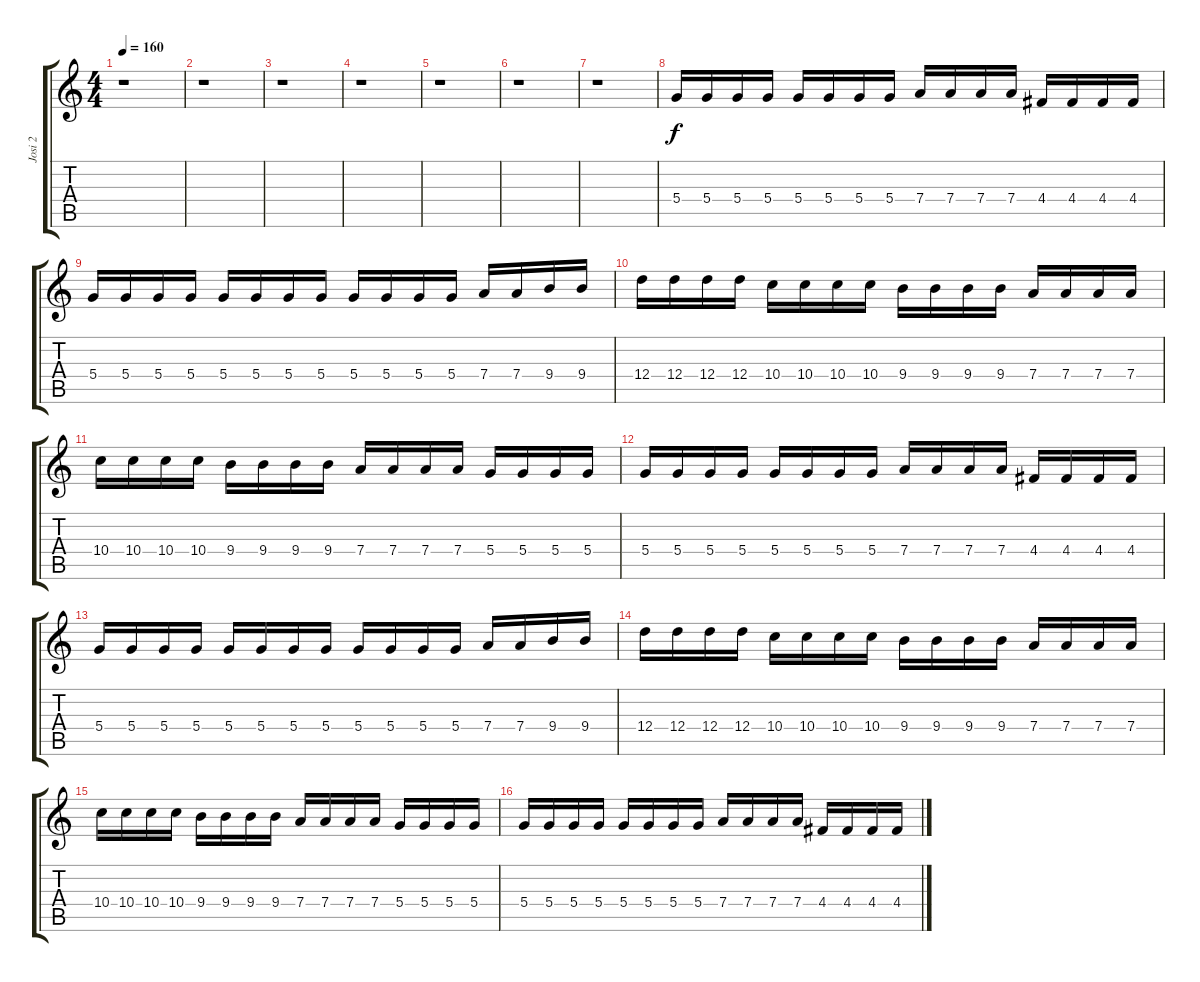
\track ("Josi 2" "Josi 2") {instrument overdrivenguitar}
\staff {score tabs}
\tuning (E4 B3 G3 D3 A2 E2) {hide}
\ts (4 4)
\tempo 160
\clef g2
\ks c
r.1{dy f} |
r.1 |
r.1 |
r.1 |
r.1 |
r.1 |
r.1 |
5.4.16 5.4.16 5.4.16 5.4.16 5.4.16 5.4.16 5.4.16 5.4.16 7.4.16 7.4.16 7.4.16 7.4.16 4.4.16 4.4.16 4.4.16 4.4.16 |
5.4.16 5.4.16 5.4.16 5.4.16 5.4.16 5.4.16 5.4.16 5.4.16 5.4.16 5.4.16 5.4.16 5.4.16 7.4.16 7.4.16 9.4.16 9.4.16 |
12.4.16 12.4.16 12.4.16 12.4.16 10.4.16 10.4.16 10.4.16 10.4.16 9.4.16 9.4.16 9.4.16 9.4.16 7.4.16 7.4.16 7.4.16 7.4.16 |
10.4.16 10.4.16 10.4.16 10.4.16 9.4.16 9.4.16 9.4.16 9.4.16 7.4.16 7.4.16 7.4.16 7.4.16 5.4.16 5.4.16 5.4.16 5.4.16 |
5.4.16 5.4.16 5.4.16 5.4.16 5.4.16 5.4.16 5.4.16 5.4.16 7.4.16 7.4.16 7.4.16 7.4.16 4.4.16 4.4.16 4.4.16 4.4.16 |
5.4.16 5.4.16 5.4.16 5.4.16 5.4.16 5.4.16 5.4.16 5.4.16 5.4.16 5.4.16 5.4.16 5.4.16 7.4.16 7.4.16 9.4.16 9.4.16 |
12.4.16 12.4.16 12.4.16 12.4.16 10.4.16 10.4.16 10.4.16 10.4.16 9.4.16 9.4.16 9.4.16 9.4.16 7.4.16 7.4.16 7.4.16 7.4.16 |
10.4.16 10.4.16 10.4.16 10.4.16 9.4.16 9.4.16 9.4.16 9.4.16 7.4.16 7.4.16 7.4.16 7.4.16 5.4.16 5.4.16 5.4.16 5.4.16 |
5.4.16 5.4.16 5.4.16 5.4.16 5.4.16 5.4.16 5.4.16 5.4.16 7.4.16 7.4.16 7.4.16 7.4.16 4.4.16 4.4.16 4.4.16 4.4.16
